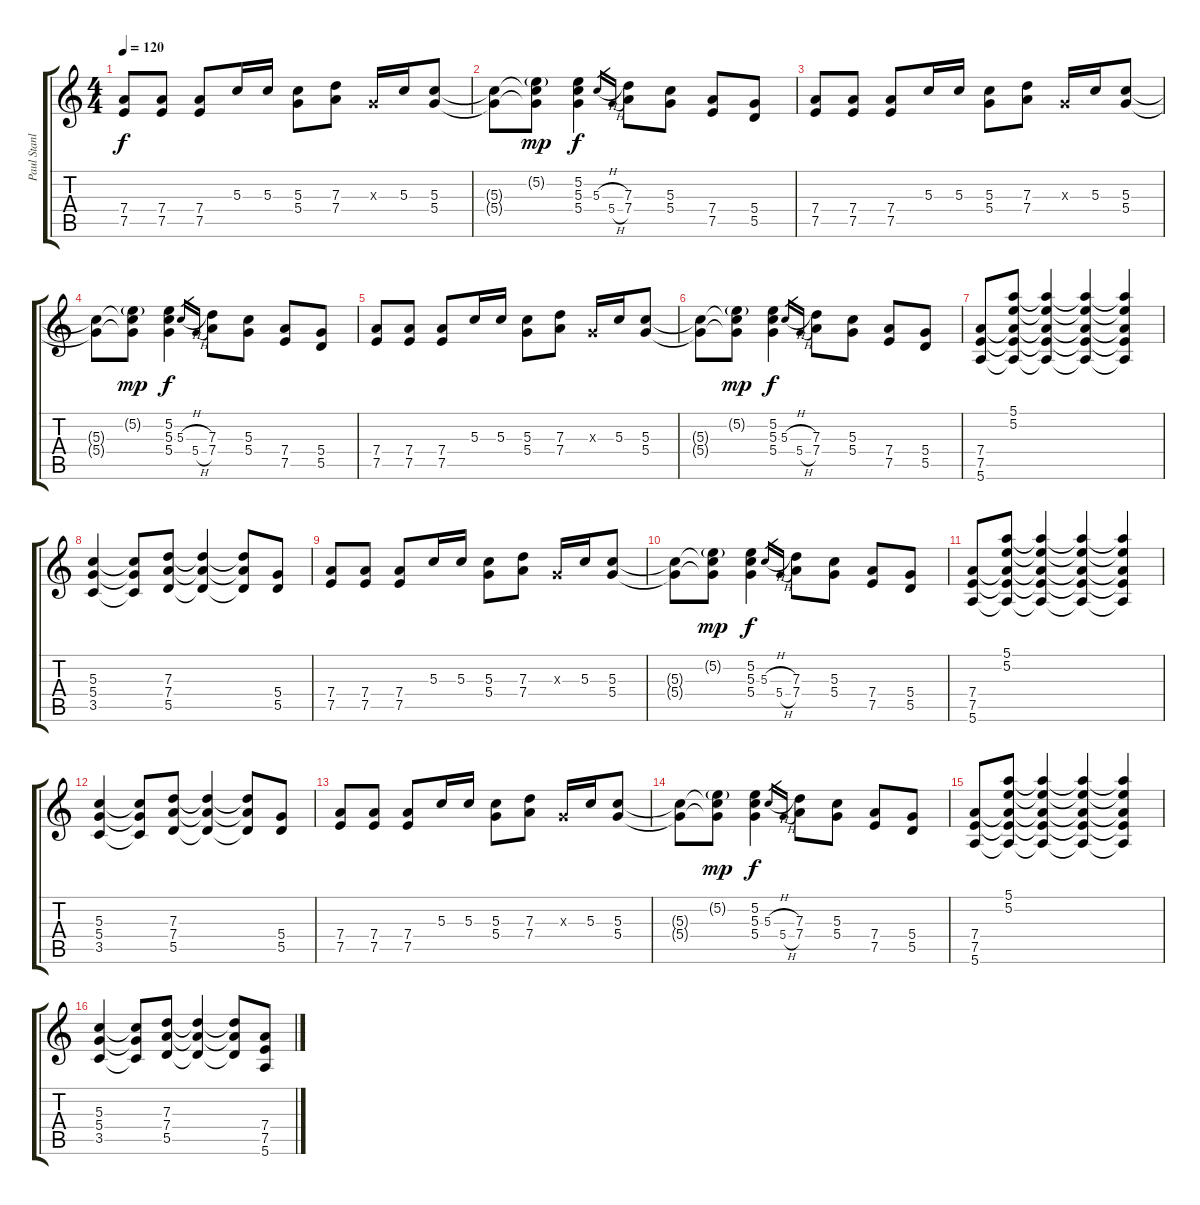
\track ("Paul Stanley" "Paul Stanl") {instrument overdrivenguitar}
\staff {score tabs}
\tuning (E4 B3 G3 D3 A2 E2) {hide}
\ts (4 4)
\tempo 120
\clef g2
\ks c
(7.4 7.5).8{dy f} (7.4 7.5).8 (7.4 7.5).8 5.3.16 5.3.16 (5.3 5.4).8 (7.3 7.4).8 0.3{x}.16 5.3.16 (5.3 5.4).8 |
(5.3{t} 5.4{t}).8 (5.2{g} 5.3{t} 5.4{t}).8{dy mp} (5.2 5.3 5.4).4{dy f} 5.3{h}.16{gr} 5.4{h}.16{gr} (7.3 7.4).8 (5.3 5.4).8 (7.4 7.5).8 (5.4 5.5).8 |
(7.4 7.5).8 (7.4 7.5).8 (7.4 7.5).8 5.3.16 5.3.16 (5.3 5.4).8 (7.3 7.4).8 0.3{x}.16 5.3.16 (5.3 5.4).8 |
(5.3{t} 5.4{t}).8 (5.2{g} 5.3{t} 5.4{t}).8{dy mp} (5.2 5.3 5.4).4{dy f} 5.3{h}.16{gr} 5.4{h}.16{gr} (7.3 7.4).8 (5.3 5.4).8 (7.4 7.5).8 (5.4 5.5).8 |
(7.4 7.5).8 (7.4 7.5).8 (7.4 7.5).8 5.3.16 5.3.16 (5.3 5.4).8 (7.3 7.4).8 0.3{x}.16 5.3.16 (5.3 5.4).8 |
(5.3{t} 5.4{t}).8 (5.2{g} 5.3{t} 5.4{t}).8{dy mp} (5.2 5.3 5.4).4{dy f} 5.3{h}.16{gr} 5.4{h}.16{gr} (7.3 7.4).8 (5.3 5.4).8 (7.4 7.5).8 (5.4 5.5).8 |
(7.4 7.5 5.6).8 (5.1 5.2 7.4{t} 7.5{t} 5.6{t}).8 (5.1{t} 5.2{t} 7.4{t} 7.5{t} 5.6{t}).4 (5.1{t} 5.2{t} 7.4{t} 7.5{t} 5.6{t}).4 (5.1{t} 5.2{t} 7.4{t} 7.5{t} 5.6{t}).4 |
(5.3 5.4 3.5).4 (5.3{t} 5.4{t} 3.5{t}).8 (7.3 7.4 5.5).8 (7.3{t} 7.4{t} 5.5{t}).4 (7.3{t} 7.4{t} 5.5{t}).8 (5.4 5.5).8 |
(7.4 7.5).8 (7.4 7.5).8 (7.4 7.5).8 5.3.16 5.3.16 (5.3 5.4).8 (7.3 7.4).8 0.3{x}.16 5.3.16 (5.3 5.4).8 |
(5.3{t} 5.4{t}).8 (5.2{g} 5.3{t} 5.4{t}).8{dy mp} (5.2 5.3 5.4).4{dy f} 5.3{h}.16{gr} 5.4{h}.16{gr} (7.3 7.4).8 (5.3 5.4).8 (7.4 7.5).8 (5.4 5.5).8 |
(7.4 7.5 5.6).8 (5.1 5.2 7.4{t} 7.5{t} 5.6{t}).8 (5.1{t} 5.2{t} 7.4{t} 7.5{t} 5.6{t}).4 (5.1{t} 5.2{t} 7.4{t} 7.5{t} 5.6{t}).4 (5.1{t} 5.2{t} 7.4{t} 7.5{t} 5.6{t}).4 |
(5.3 5.4 3.5).4 (5.3{t} 5.4{t} 3.5{t}).8 (7.3 7.4 5.5).8 (7.3{t} 7.4{t} 5.5{t}).4 (7.3{t} 7.4{t} 5.5{t}).8 (5.4 5.5).8 |
(7.4 7.5).8 (7.4 7.5).8 (7.4 7.5).8 5.3.16 5.3.16 (5.3 5.4).8 (7.3 7.4).8 0.3{x}.16 5.3.16 (5.3 5.4).8 |
(5.3{t} 5.4{t}).8 (5.2{g} 5.3{t} 5.4{t}).8{dy mp} (5.2 5.3 5.4).4{dy f} 5.3{h}.16{gr} 5.4{h}.16{gr} (7.3 7.4).8 (5.3 5.4).8 (7.4 7.5).8 (5.4 5.5).8 |
(7.4 7.5 5.6).8 (5.1 5.2 7.4{t} 7.5{t} 5.6{t}).8 (5.1{t} 5.2{t} 7.4{t} 7.5{t} 5.6{t}).4 (5.1{t} 5.2{t} 7.4{t} 7.5{t} 5.6{t}).4 (5.1{t} 5.2{t} 7.4{t} 7.5{t} 5.6{t}).4 |
(5.3 5.4 3.5).4 (5.3{t} 5.4{t} 3.5{t}).8 (7.3 7.4 5.5).8 (7.3{t} 7.4{t} 5.5{t}).4 (7.3{t} 7.4{t} 5.5{t}).8 (7.4 7.5 5.6).8
